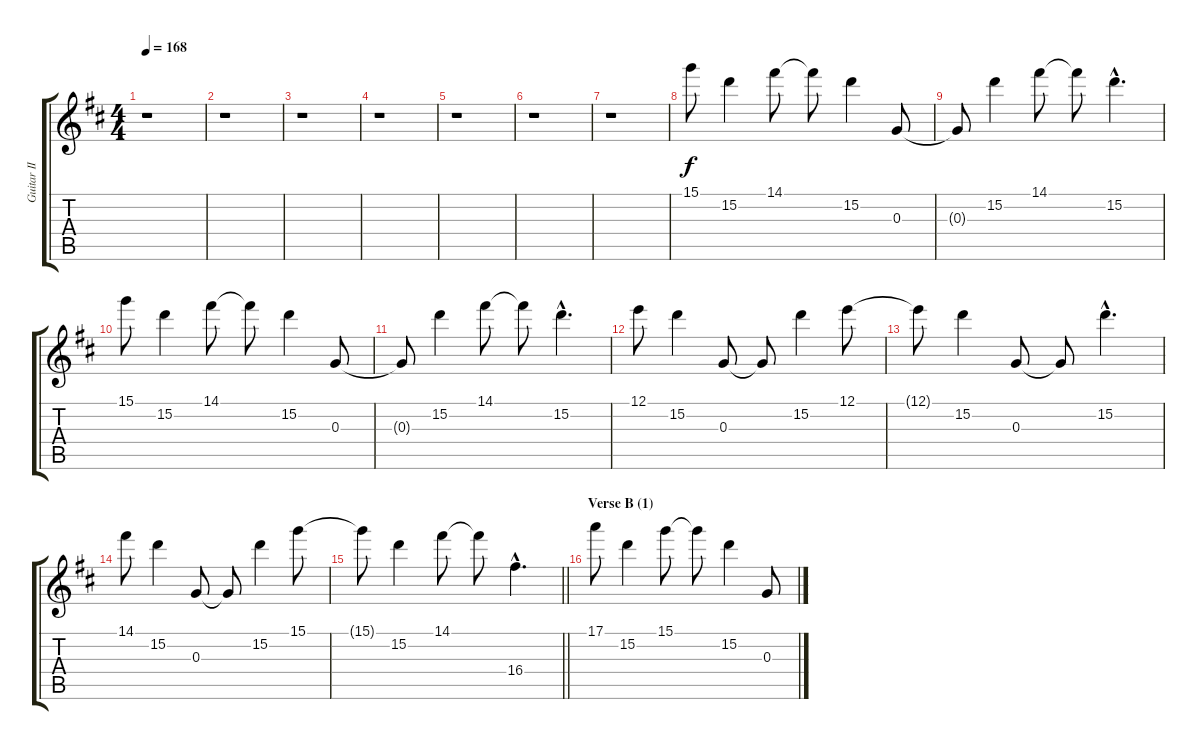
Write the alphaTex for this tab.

\track ("Guitar II" "Guitar II") {instrument distortionguitar}
\staff {score tabs}
\tuning (E4 B3 G3 D3 A2 E2) {hide}
\ts (4 4)
\tempo 168
\clef g2
\ks d
r.1{dy f} |
r.1 |
r.1 |
r.1 |
r.1 |
r.1 |
r.1 |
15.1.8 15.2.4 14.1.8 14.1{t}.8 15.2.4 0.3.8 |
0.3{t}.8 15.2.4 14.1.8 14.1{t}.8 15.2{hac}.4{d} |
15.1.8 15.2.4 14.1.8 14.1{t}.8 15.2.4 0.3.8 |
0.3{t}.8 15.2.4 14.1.8 14.1{t}.8 15.2{hac}.4{d} |
12.1.8 15.2.4 0.3.8 0.3{t}.8 15.2.4 12.1.8 |
12.1{t}.8 15.2.4 0.3.8 0.3{t}.8 15.2{hac}.4{d} |
14.1.8 15.2.4 0.3.8 0.3{t}.8 15.2.4 15.1.8 |
\barLineRight lightlight
15.1{t}.8 15.2.4 14.1.8 14.1{t}.8 16.4{hac}.4{d} |
\section ("" "Verse B (1)")
17.1.8 15.2.4 15.1.8 15.1{t}.8 15.2.4 0.3.8
